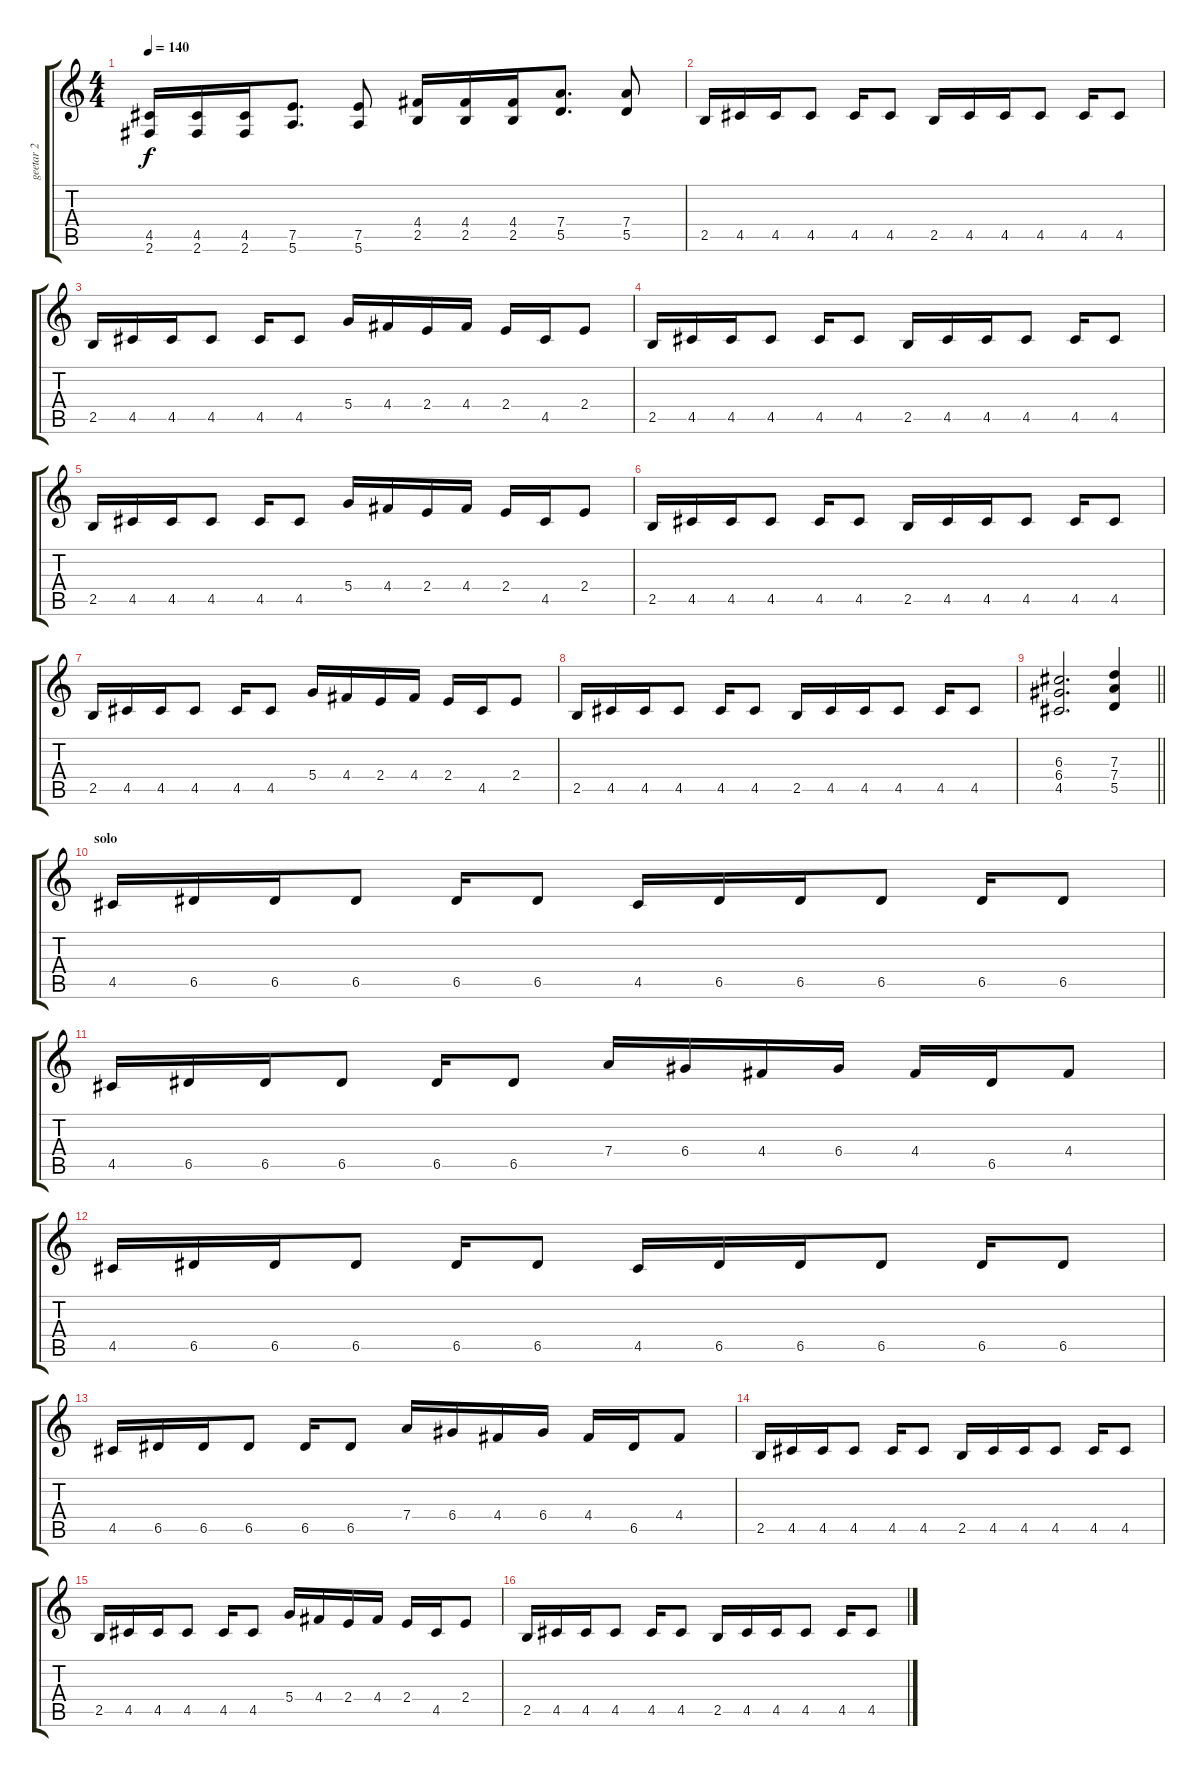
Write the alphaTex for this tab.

\track ("geetar 2" "geetar 2") {instrument distortionguitar}
\staff {score tabs}
\tuning (E4 B3 G3 D3 A2 E2) {hide}
\ts (4 4)
\tempo 140
\clef g2
\ks c
(4.5 2.6).16{dy f} (4.5 2.6).16 (4.5 2.6).16 (7.5 5.6).8{d} (7.5 5.6).8 (4.4 2.5).16 (4.4 2.5).16 (4.4 2.5).16 (7.4 5.5).8{d} (7.4 5.5).8 |
2.5.16 4.5.16 4.5.16 4.5.8 4.5.16 4.5.8 2.5.16 4.5.16 4.5.16 4.5.8 4.5.16 4.5.8 |
2.5.16 4.5.16 4.5.16 4.5.8 4.5.16 4.5.8 5.4.16 4.4.16 2.4.16 4.4.16 2.4.16 4.5.16 2.4.8 |
2.5.16 4.5.16 4.5.16 4.5.8 4.5.16 4.5.8 2.5.16 4.5.16 4.5.16 4.5.8 4.5.16 4.5.8 |
2.5.16 4.5.16 4.5.16 4.5.8 4.5.16 4.5.8 5.4.16 4.4.16 2.4.16 4.4.16 2.4.16 4.5.16 2.4.8 |
2.5.16 4.5.16 4.5.16 4.5.8 4.5.16 4.5.8 2.5.16 4.5.16 4.5.16 4.5.8 4.5.16 4.5.8 |
2.5.16 4.5.16 4.5.16 4.5.8 4.5.16 4.5.8 5.4.16 4.4.16 2.4.16 4.4.16 2.4.16 4.5.16 2.4.8 |
2.5.16 4.5.16 4.5.16 4.5.8 4.5.16 4.5.8 2.5.16 4.5.16 4.5.16 4.5.8 4.5.16 4.5.8 |
\barLineRight lightlight
(6.3 6.4 4.5).2{d} (7.3 7.4 5.5).4 |
\section ("" "solo")
4.5.16 6.5.16 6.5.16 6.5.8 6.5.16 6.5.8 4.5.16 6.5.16 6.5.16 6.5.8 6.5.16 6.5.8 |
4.5.16 6.5.16 6.5.16 6.5.8 6.5.16 6.5.8 7.4.16 6.4.16 4.4.16 6.4.16 4.4.16 6.5.16 4.4.8 |
4.5.16 6.5.16 6.5.16 6.5.8 6.5.16 6.5.8 4.5.16 6.5.16 6.5.16 6.5.8 6.5.16 6.5.8 |
4.5.16 6.5.16 6.5.16 6.5.8 6.5.16 6.5.8 7.4.16 6.4.16 4.4.16 6.4.16 4.4.16 6.5.16 4.4.8 |
2.5.16 4.5.16 4.5.16 4.5.8 4.5.16 4.5.8 2.5.16 4.5.16 4.5.16 4.5.8 4.5.16 4.5.8 |
2.5.16 4.5.16 4.5.16 4.5.8 4.5.16 4.5.8 5.4.16 4.4.16 2.4.16 4.4.16 2.4.16 4.5.16 2.4.8 |
2.5.16 4.5.16 4.5.16 4.5.8 4.5.16 4.5.8 2.5.16 4.5.16 4.5.16 4.5.8 4.5.16 4.5.8
